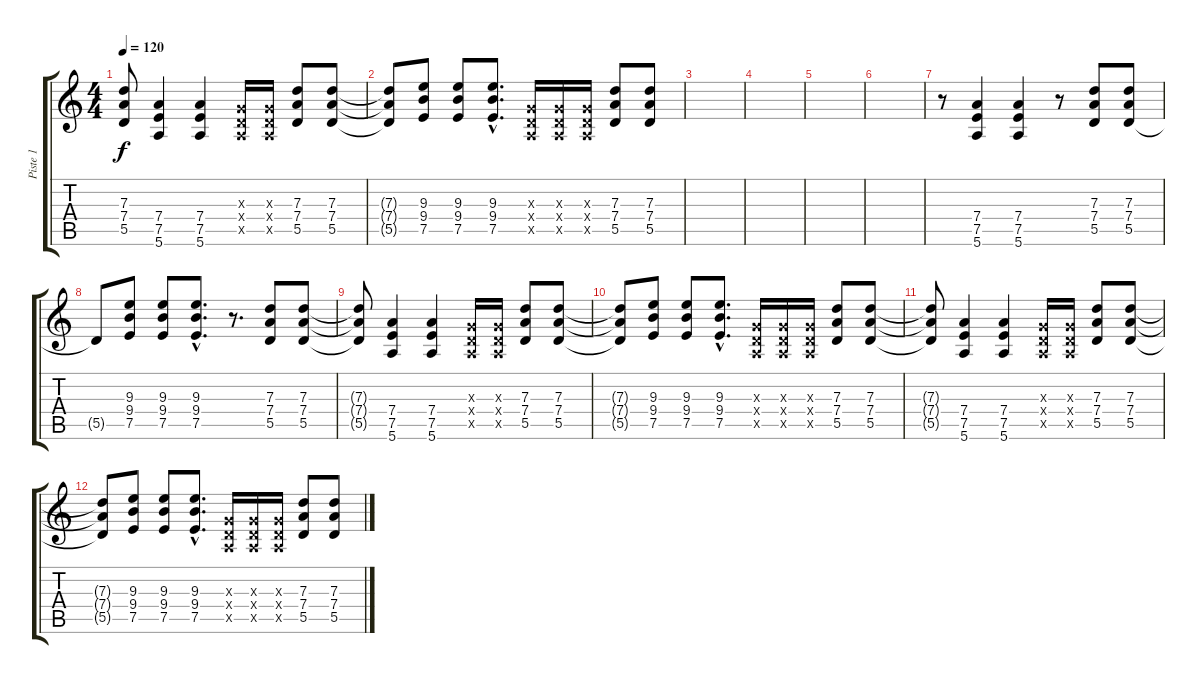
\track ("Piste 1" "Piste 1") {instrument electricguitarclean}
\staff {score tabs}
\tuning (E4 B3 G3 D3 A2 E2) {hide}
\ts (4 4)
\tempo 120
\clef g2
\ks c
(7.3{t} 7.4{t} 5.5{t}).8{dy f} (7.4 7.5 5.6).4 (7.4 7.5 5.6).4 (0.3{x} 0.4{x} 0.5{x}).16 (0.3{x} 0.4{x} 0.5{x}).16 (7.3 7.4 5.5).8 (7.3 7.4 5.5).8 |
(7.3{t} 7.4{t} 5.5{t}).8 (9.3 9.4 7.5).8 (9.3 9.4 7.5).8 (9.3{hac} 9.4{hac} 7.5{hac}).8{d} (0.3{x} 0.4{x} 0.5{x}).16 (0.3{x} 0.4{x} 0.5{x}).16 (0.3{x} 0.4{x} 0.5{x}).16 (7.3 7.4 5.5).8 (7.3 7.4 5.5).8 |
|
|
|
|
r.8 (7.4 7.5 5.6).4 (7.4 7.5 5.6).4 r.8 (7.3 7.4 5.5).8 (7.3 7.4 5.5).8 |
5.5{t}.8 (9.3 9.4 7.5).8 (9.3 9.4 7.5).8 (9.3{hac} 9.4{hac} 7.5{hac}).8{d} r.8{d} (7.3 7.4 5.5).8 (7.3 7.4 5.5).8 |
(7.3{t} 7.4{t} 5.5{t}).8 (7.4 7.5 5.6).4 (7.4 7.5 5.6).4 (0.3{x} 0.4{x} 0.5{x}).16 (0.3{x} 0.4{x} 0.5{x}).16 (7.3 7.4 5.5).8 (7.3 7.4 5.5).8 |
(7.3{t} 7.4{t} 5.5{t}).8 (9.3 9.4 7.5).8 (9.3 9.4 7.5).8 (9.3{hac} 9.4{hac} 7.5{hac}).8{d} (0.3{x} 0.4{x} 0.5{x}).16 (0.3{x} 0.4{x} 0.5{x}).16 (0.3{x} 0.4{x} 0.5{x}).16 (7.3 7.4 5.5).8 (7.3 7.4 5.5).8 |
(7.3{t} 7.4{t} 5.5{t}).8 (7.4 7.5 5.6).4 (7.4 7.5 5.6).4 (0.3{x} 0.4{x} 0.5{x}).16 (0.3{x} 0.4{x} 0.5{x}).16 (7.3 7.4 5.5).8 (7.3 7.4 5.5).8 |
(7.3{t} 7.4{t} 5.5{t}).8 (9.3 9.4 7.5).8 (9.3 9.4 7.5).8 (9.3{hac} 9.4{hac} 7.5{hac}).8{d} (0.3{x} 0.4{x} 0.5{x}).16 (0.3{x} 0.4{x} 0.5{x}).16 (0.3{x} 0.4{x} 0.5{x}).16 (7.3 7.4 5.5).8 (7.3 7.4 5.5).8
